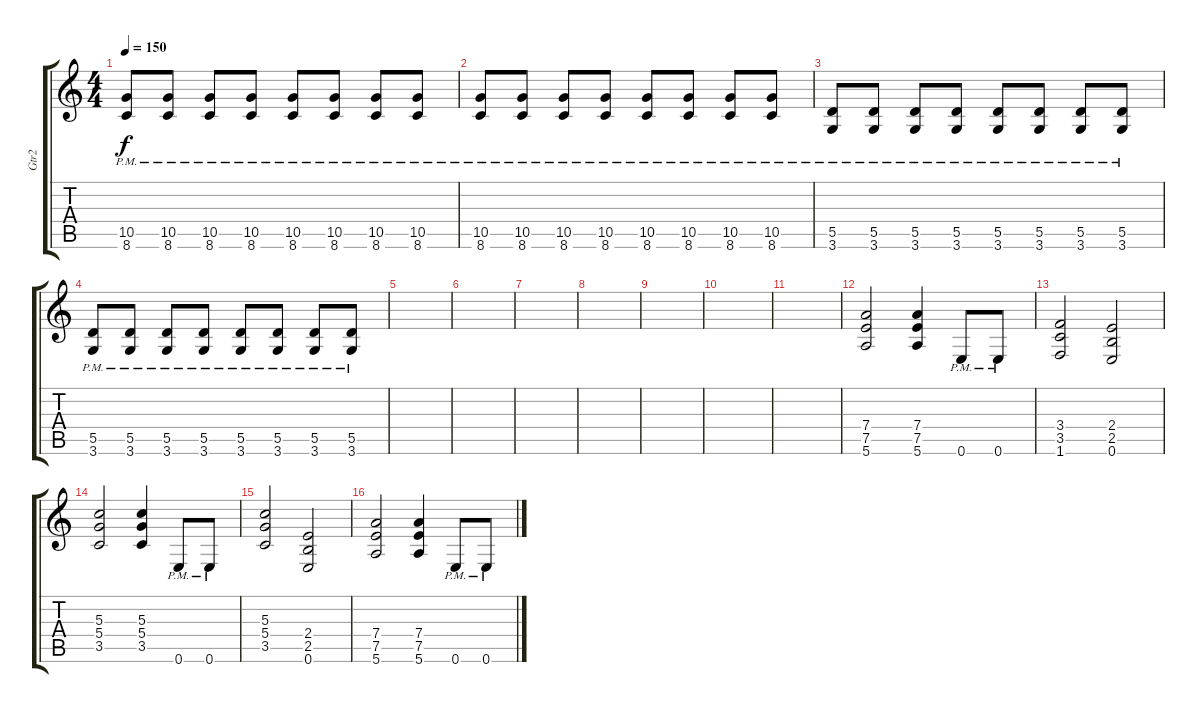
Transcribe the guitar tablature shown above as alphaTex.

\track ("Gtr2" "Gtr2") {instrument overdrivenguitar}
\staff {score tabs}
\tuning (E4 B3 G3 D3 A2 E2) {hide}
\ts (4 4)
\tempo 150
\clef g2
\ks c
(10.5{pm} 8.6{pm}).8{dy f} (10.5{pm} 8.6{pm}).8 (10.5{pm} 8.6{pm}).8 (10.5{pm} 8.6{pm}).8 (10.5{pm} 8.6{pm}).8 (10.5{pm} 8.6{pm}).8 (10.5{pm} 8.6{pm}).8 (10.5{pm} 8.6{pm}).8 |
(10.5{pm} 8.6{pm}).8 (10.5{pm} 8.6{pm}).8 (10.5{pm} 8.6{pm}).8 (10.5{pm} 8.6{pm}).8 (10.5{pm} 8.6{pm}).8 (10.5{pm} 8.6{pm}).8 (10.5{pm} 8.6{pm}).8 (10.5{pm} 8.6{pm}).8 |
(5.5{pm} 3.6{pm}).8 (5.5{pm} 3.6{pm}).8 (5.5{pm} 3.6{pm}).8 (5.5{pm} 3.6{pm}).8 (5.5{pm} 3.6{pm}).8 (5.5{pm} 3.6{pm}).8 (5.5{pm} 3.6{pm}).8 (5.5{pm} 3.6{pm}).8 |
(5.5{pm} 3.6{pm}).8 (5.5{pm} 3.6{pm}).8 (5.5{pm} 3.6{pm}).8 (5.5{pm} 3.6{pm}).8 (5.5{pm} 3.6{pm}).8 (5.5{pm} 3.6{pm}).8 (5.5{pm} 3.6{pm}).8 (5.5{pm} 3.6{pm}).8 |
|
|
|
|
|
|
|
(7.4 7.5 5.6).2 (7.4 7.5 5.6).4 0.6{pm}.8 0.6{pm}.8 |
(3.4 3.5 1.6).2 (2.4 2.5 0.6).2 |
(5.3 5.4 3.5).2 (5.3 5.4 3.5).4 0.6{pm}.8 0.6{pm}.8 |
(5.3 5.4 3.5).2 (2.4 2.5 0.6).2 |
(7.4 7.5 5.6).2 (7.4 7.5 5.6).4 0.6{pm}.8 0.6{pm}.8
